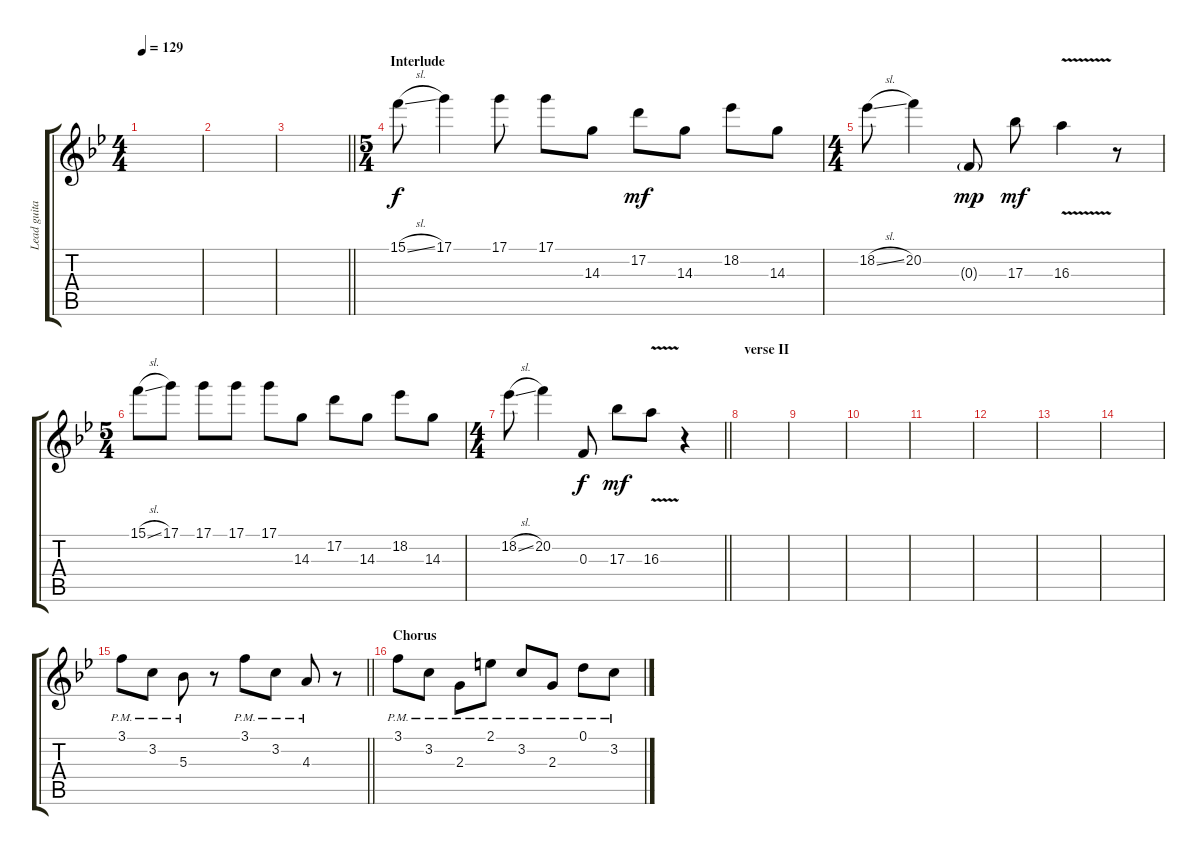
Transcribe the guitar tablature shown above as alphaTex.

\track ("Lead guitar (drive)" "Lead guita") {instrument overdrivenguitar}
\staff {score tabs}
\tuning (D4 A3 F3 C3 G2 C2) {hide}
\ts (4 4)
\tempo 129
\clef g2
\ks bb
|
|
\barLineRight lightlight
|
\ts (5 4)
\section ("" "Interlude")
15.1{sl}.8 17.1.4 17.1.8 17.1.8 14.3.8{dy f} 17.2.8{dy mf} 14.3.8 18.2.8 14.3.8 |
\ts (4 4)
18.2{sl}.8 20.2.4 0.3{g}.8{dy mp} 17.3.8{dy mf} 16.3{v}.4 r.8 |
\ts (5 4)
15.1{sl}.8 17.1.8 17.1.8 17.1.8 17.1.8 14.3.8 17.2.8 14.3.8 18.2.8 14.3.8 |
\ts (4 4)
\barLineRight lightlight
18.2{sl}.8 20.2.4 0.3.8{dy f} 17.3.8{dy mf} 16.3{v}.8 r.4 |
\section ("" "verse II")
|
|
|
|
|
|
|
\barLineRight lightlight
3.1{pm}.8 3.2{pm}.8 5.3{pm}.8 r.8 3.1{pm}.8 3.2{pm}.8 4.3{pm}.8 r.8 |
\section ("" "Chorus")
3.1{pm}.8 3.2{pm}.8 2.3{pm}.8 2.1{pm}.8 3.2{pm}.8 2.3{pm}.8 0.1{pm}.8 3.2{pm}.8
